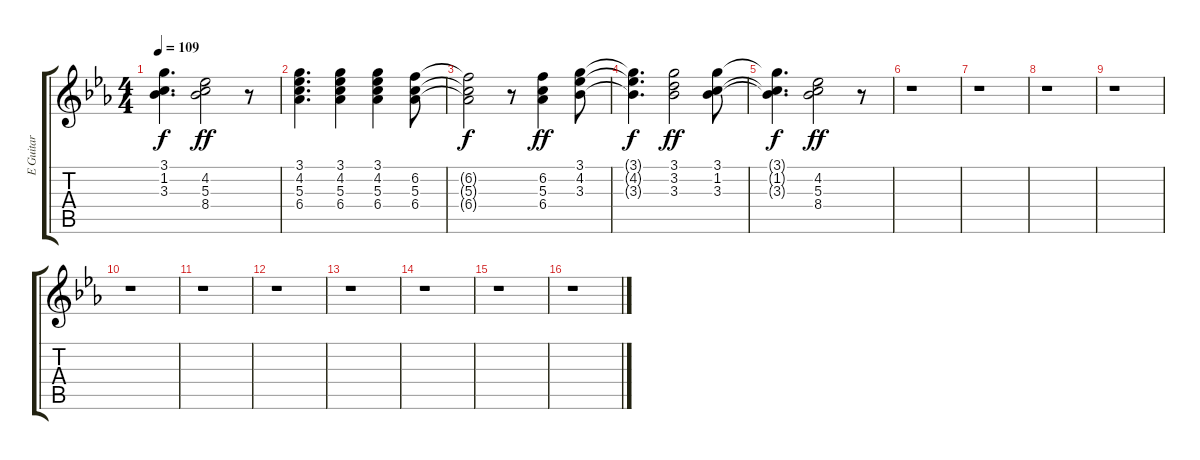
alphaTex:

\track ("E Guitar" "E Guitar") {instrument overdrivenguitar}
\staff {score tabs}
\tuning (E4 B3 G3 D3 A2 E2) {hide}
\ts (4 4)
\tempo 109
\clef g2
\ks eb
(3.1{t} 1.2{t} 3.3{t}).4{d dy f} (4.2 5.3 8.4).2{dy ff} r.8 |
(3.1 4.2 5.3 6.4).4{d} (3.1 4.2 5.3 6.4).4 (3.1 4.2 5.3 6.4).4 (6.2 5.3 6.4).8 |
(6.2{t} 5.3{t} 6.4{t}).2{dy f} r.8 (6.2 5.3 6.4).4{dy ff} (3.1 4.2 3.3).8 |
(3.1{t} 4.2{t} 3.3{t}).4{d dy f} (3.1 3.2 3.3).2{dy ff} (3.1 1.2 3.3).8 |
(3.1{t} 1.2{t} 3.3{t}).4{d dy f} (4.2 5.3 8.4).2{dy ff} r.8 |
r.1 |
r.1 |
r.1 |
r.1 |
r.1 |
r.1 |
r.1 |
r.1 |
r.1 |
r.1 |
r.1
